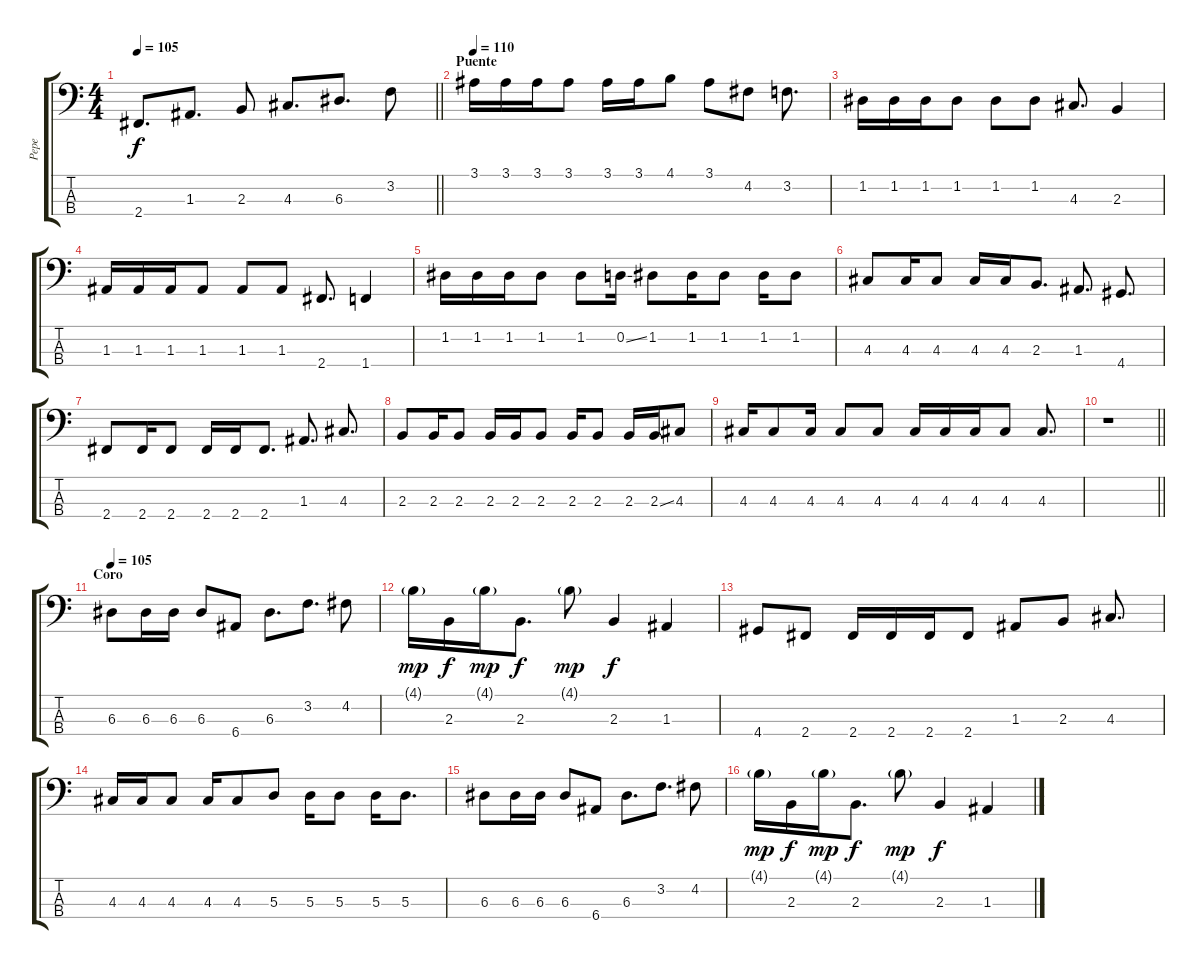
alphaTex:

\track ("Pepe" "Pepe") {instrument electricbasspick}
\staff {score tabs}
\tuning (G2 D2 A1 E1) {hide}
\ts (4 4)
\tempo 105
\clef f4
\barLineRight lightlight
\ks c
2.4.8{d dy f} 1.3.8{d} 2.3.8 4.3.8{d} 6.3.8{d} 3.2.8 |
\section ("" "Puente")
\tempo 120
\tempo 110
3.1.16 3.1.16 3.1.16 3.1.8 3.1.16 3.1.16 4.1.8 3.1.8 4.2.8 3.2.8{d} |
1.2.16 1.2.16 1.2.16 1.2.8 1.2.8 1.2.8 4.3.8{d} 2.3.4 |
1.3.16 1.3.16 1.3.16 1.3.8 1.3.8 1.3.8 2.4.8{d} 1.4.4 |
1.2.16 1.2.16 1.2.16 1.2.8 1.2.8 0.2{ss}.16 1.2.8 1.2.16 1.2.8 1.2.16 1.2.8 |
4.3.8 4.3.16 4.3.8 4.3.16 4.3.16 2.3.8{d} 1.3.8{d} 4.4.8{d} |
2.4.8 2.4.16 2.4.8 2.4.16 2.4.16 2.4.8{d} 1.3.8{d} 4.3.8{d} |
2.3.8 2.3.16 2.3.8 2.3.16 2.3.16 2.3.8 2.3.16 2.3.8 2.3.16 2.3{ss}.16 4.3.8 |
4.3.16 4.3.8 4.3.16 4.3.8 4.3.8 4.3.16 4.3.16 4.3.16 4.3.8 4.3.8{d} |
\barLineRight lightlight
r.1 |
\section ("" "Coro")
\tempo 105
6.3.8 6.3.16 6.3.16 6.3.8 6.4.8 6.3.8{d} 3.2.8{d} 4.2.8 |
4.1{g}.16{dy mp} 2.3.16{dy f} 4.1{g}.16{dy mp} 2.3.8{d dy f} 4.1{g}.8{dy mp} 2.3.4{dy f} 1.3.4 |
4.4.8 2.4.8 2.4.16 2.4.16 2.4.16 2.4.8 1.3.8 2.3.8 4.3.8{d} |
4.3.16 4.3.16 4.3.8 4.3.16 4.3.8 5.3.8 5.3.16 5.3.8 5.3.16 5.3.8{d} |
6.3.8 6.3.16 6.3.16 6.3.8 6.4.8 6.3.8{d} 3.2.8{d} 4.2.8 |
4.1{g}.16{dy mp} 2.3.16{dy f} 4.1{g}.16{dy mp} 2.3.8{d dy f} 4.1{g}.8{dy mp} 2.3.4{dy f} 1.3.4
